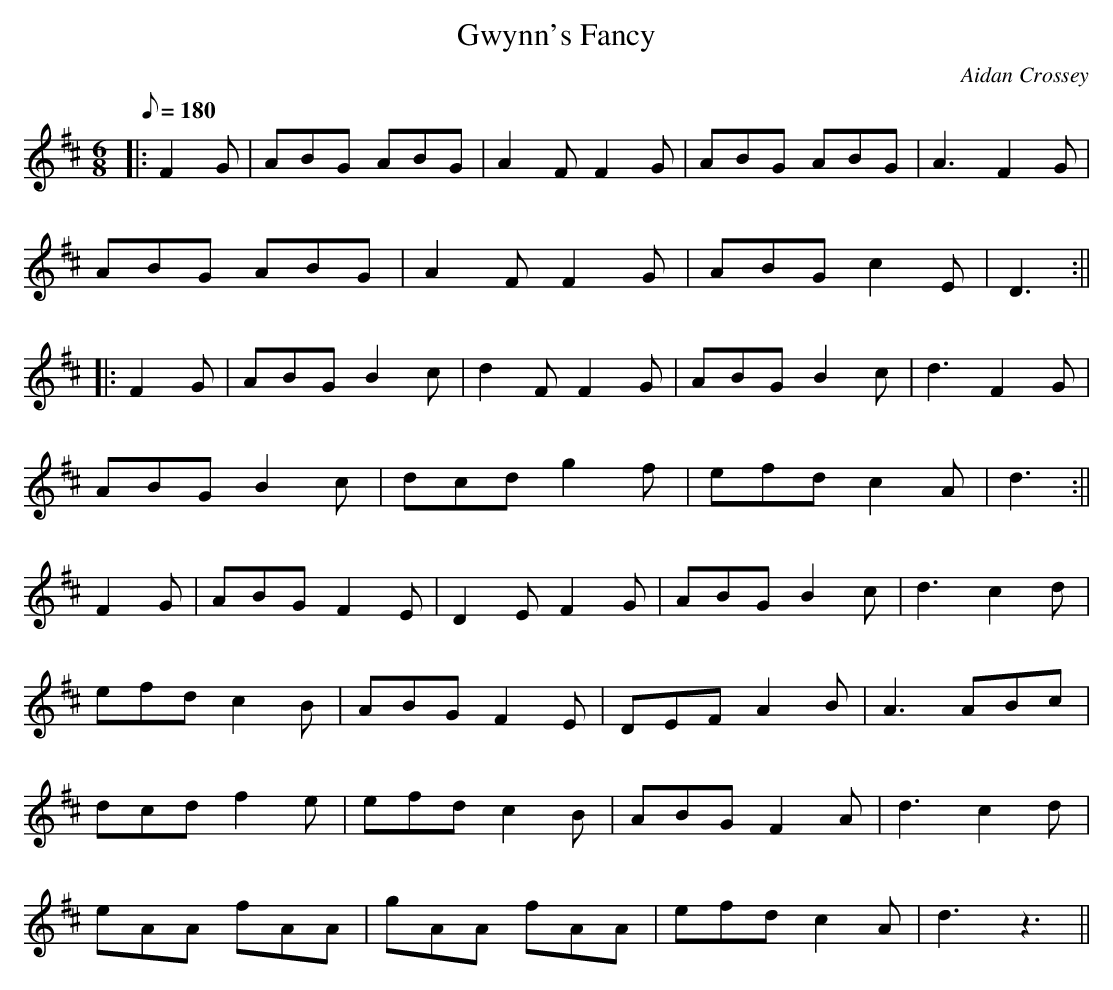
X:1
T:Gwynn's Fancy
M:6/8
L:1/8
Q:180
C:Aidan Crossey
K:D
|:F2G|ABG ABG|A2F F2G|ABG ABG|A3 F2G|
ABG ABG|A2F F2G|ABG c2E|D3:||
|:F2G|ABG B2c|d2F F2G|ABG B2c|d3 F2G|
ABG B2c|dcd g2f|efd c2A|d3:||
F2G|ABG F2E|D2E F2G|ABG B2c|d3 c2d|
efd c2B|ABG F2E|DEF A2B|A3 ABc|
dcd f2e|efd c2B|ABG F2A|d3 c2d|
eAA fAA|gAA fAA|efd c2A|d3 z3||
